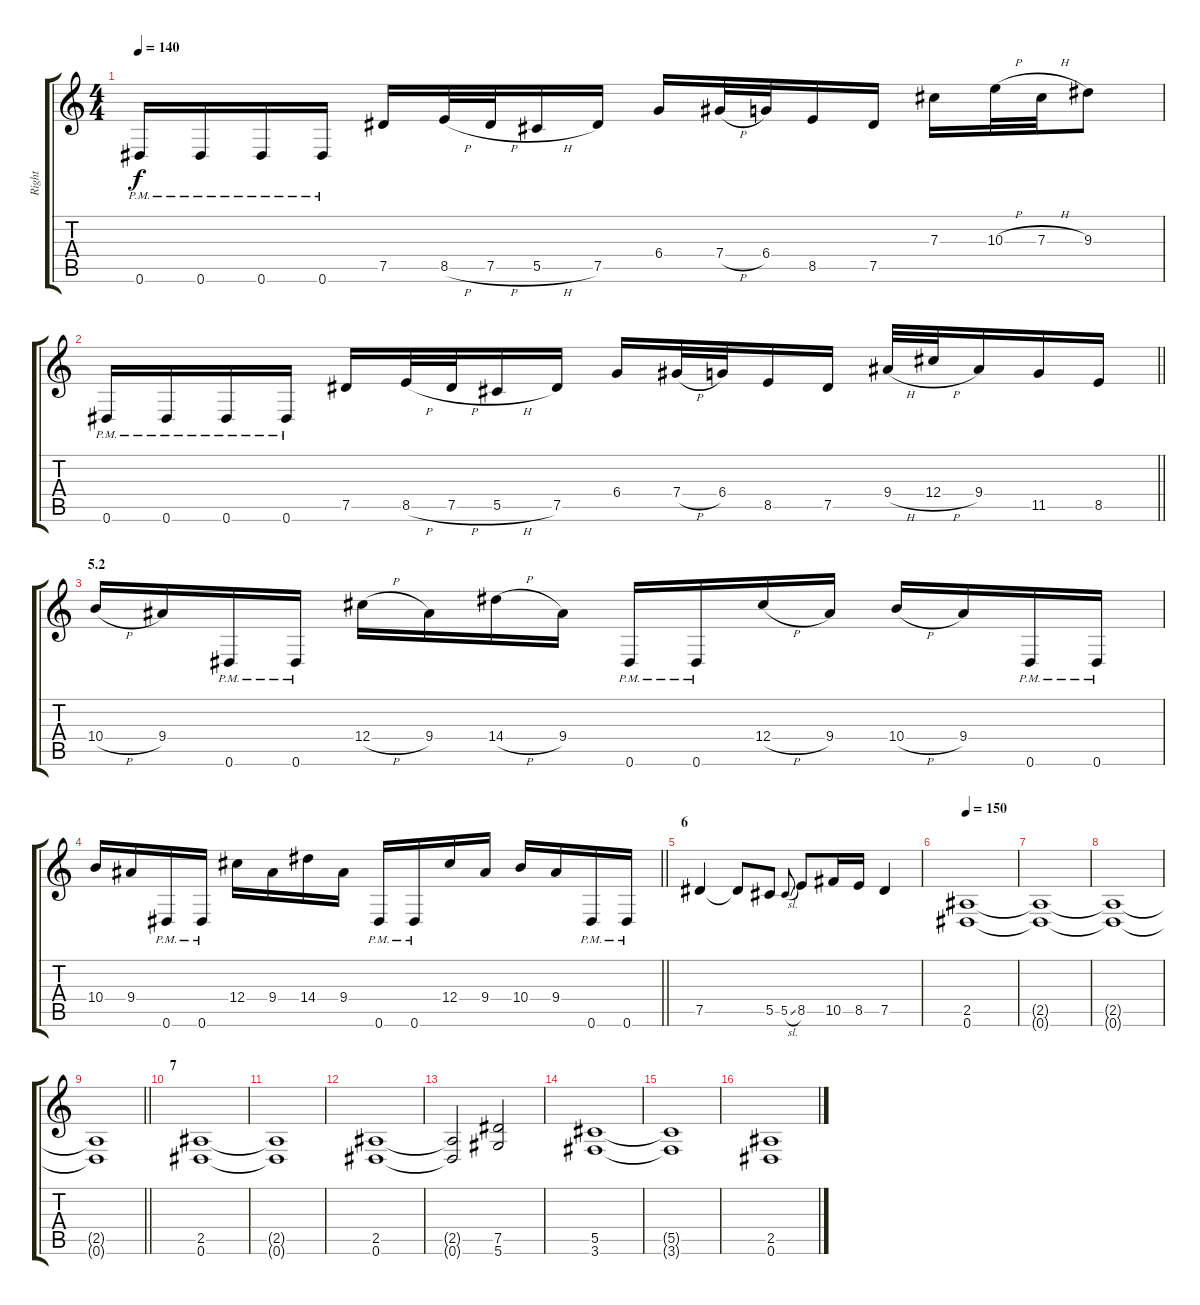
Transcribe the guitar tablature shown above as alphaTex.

\track ("Right" "Right") {instrument distortionguitar}
\staff {score tabs}
\tuning (Eb4 Bb3 Gb3 Db3 Ab2 Eb2) {hide}
\ts (4 4)
\tempo 140
\clef g2
\ks c
0.6{pm}.16{dy f} 0.6{pm}.16 0.6{pm}.16 0.6{pm}.16 7.5.16 8.5{h}.32 7.5{h}.32 5.5{h}.16 7.5.16 6.4.16 7.4{h}.32 6.4.32 8.5.16 7.5.16 7.3.16 10.3{h}.32 7.3{h}.32 9.3.8 |
\barLineRight lightlight
0.6{pm}.16 0.6{pm}.16 0.6{pm}.16 0.6{pm}.16 7.5.16 8.5{h}.32 7.5{h}.32 5.5{h}.16 7.5.16 6.4.16 7.4{h}.32 6.4.32 8.5.16 7.5.16 9.4{h}.32 12.4{h}.32 9.4.16 11.5.16 8.5.16 |
\section ("" "5.2")
10.4{h}.16 9.4.16 0.6{pm}.16 0.6{pm}.16 12.4{h}.16 9.4.16 14.4{h}.16 9.4.16 0.6{pm}.16 0.6{pm}.16 12.4{h}.16 9.4.16 10.4{h}.16 9.4.16 0.6{pm}.16 0.6{pm}.16 |
\barLineRight lightlight
10.4.16 9.4.16 0.6{pm}.16 0.6{pm}.16 12.4.16 9.4.16 14.4.16 9.4.16 0.6{pm}.16 0.6{pm}.16 12.4.16 9.4.16 10.4.16 9.4.16 0.6{pm}.16 0.6{pm}.16 |
\section ("" "6")
7.5.4 7.5{t}.8 5.5.8 5.5{sl}.8{gr onbeat} 8.5.8 10.5.16 8.5.16 7.5.4 |
\tempo 150
(2.5 0.6).1 |
(2.5{t} 0.6{t}).1 |
(2.5{t} 0.6{t}).1 |
\barLineRight lightlight
(2.5{t} 0.6{t}).1 |
\section ("" "7")
(2.5 0.6).1 |
(2.5{t} 0.6{t}).1 |
(2.5 0.6).1 |
(2.5{t} 0.6{t}).2 (7.5 5.6).2 |
(5.5 3.6).1 |
(5.5{t} 3.6{t}).1 |
(2.5 0.6).1
